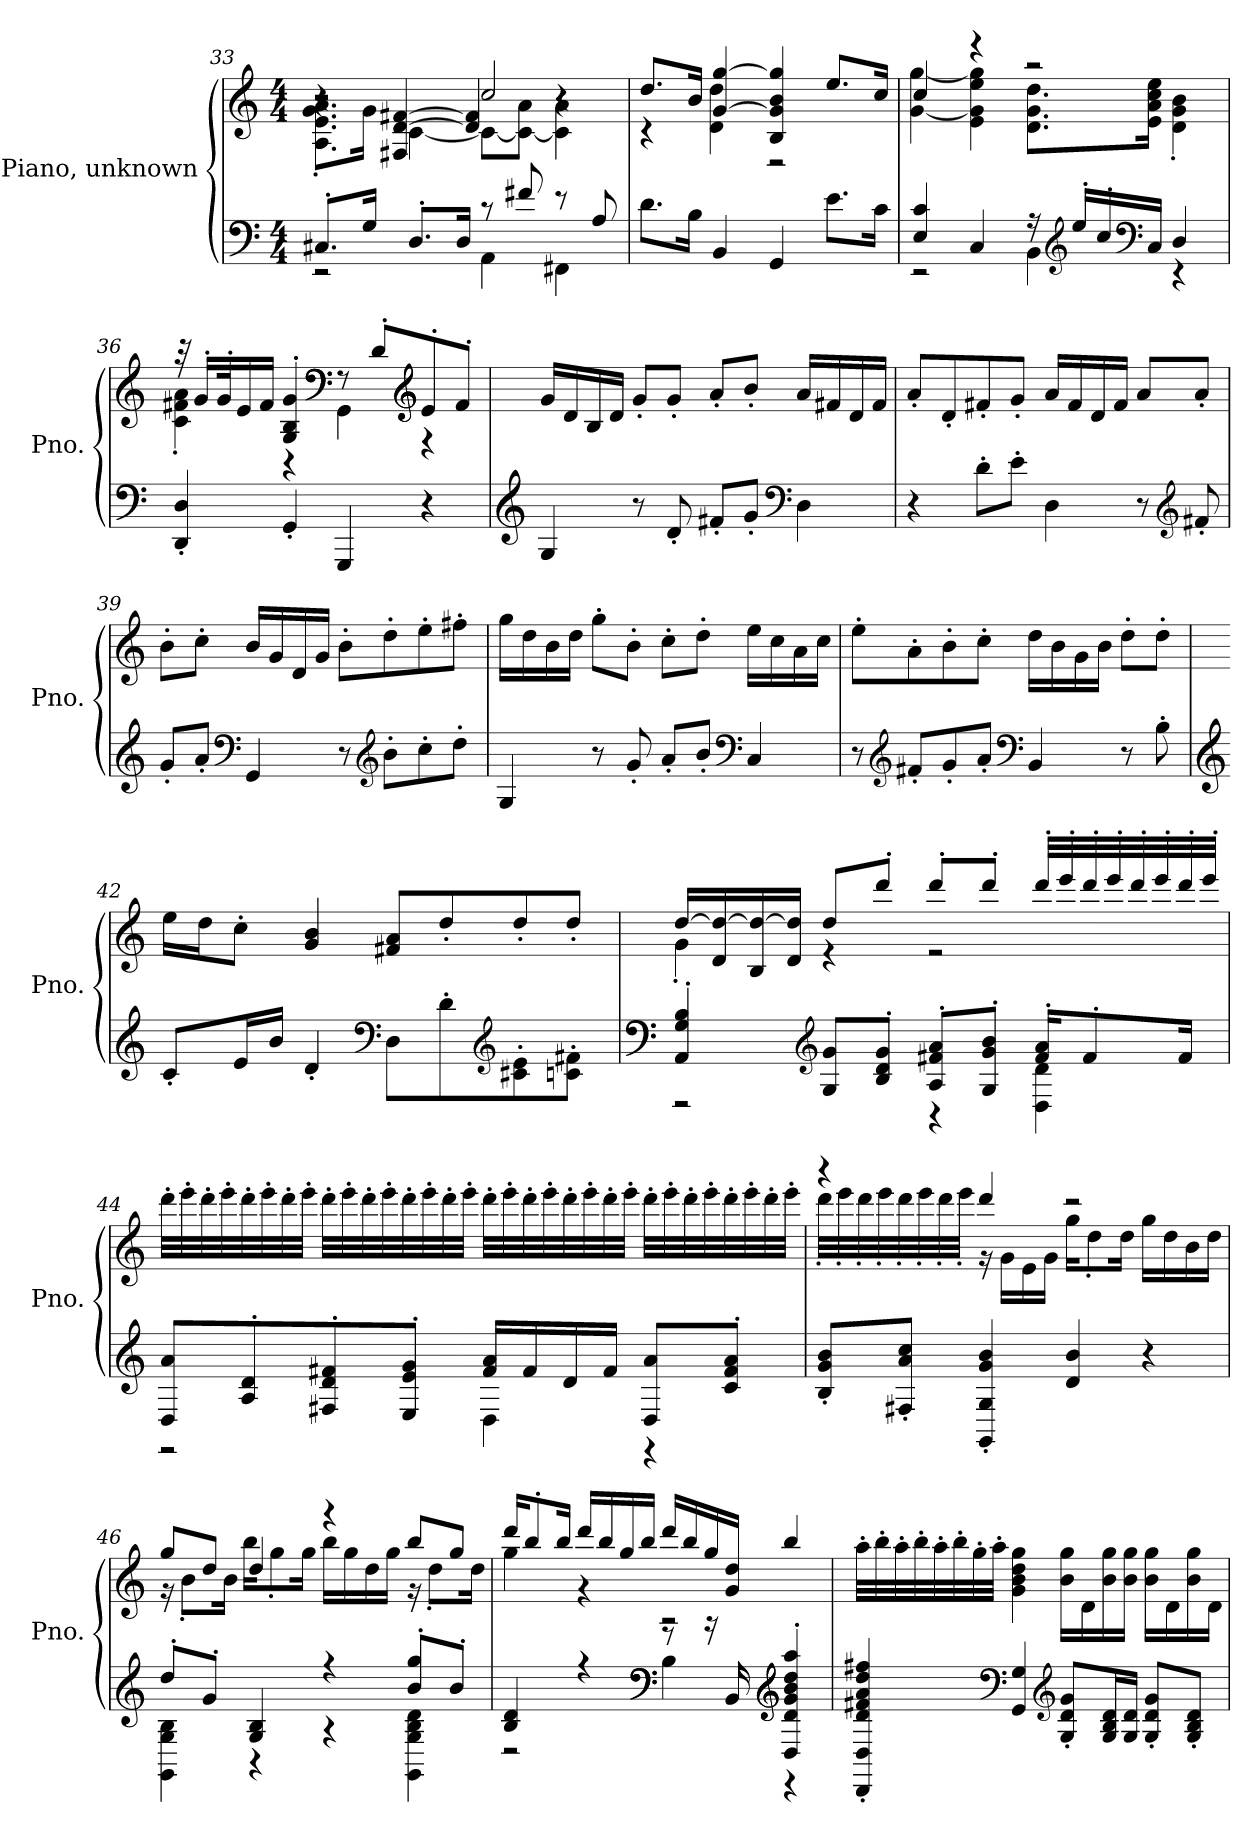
**kern	**kern
*part1	*part1
*staff2	*staff1
*I"Piano, unknown	*
*I'Pno.	*
!!LO:LB:g=z
*clefF4	*clefG2
*k[]	*k[]
*M4/4	*M4/4
=33	=33
*^	*^
*	*	*	*^
8.C#X'/L	2r	2r	8.A\' 8.e\' 8.g\' 8.a\'L	4r
16G/Jk	.	.	16g\Jk	.
8.D'/L	.	.	[4c\	4F#X/ [4d/ [4f#X/
16D/Jk	.	.	.	.
8r	4AA\	2cc/	8c\L_	4d/] 4f#/]
8f#X/	.	.	8c\_ 8a\J	.
8r	4FF#X\	.	4c\] 4a\	4r
8A/	.	.	.	.
*v	*v	*	*	*
*	*	*v	*v
=34	=34	=34
8.d\L	8.dd/L	4r
16B\Jk	16b/Jk	.
4BB/	[4g/ [4gg/	4d\ 4dd\
4GG/	4B/ 4g/] 4b/ 4gg/]	2r
8.e\L	8.ee/L	.
16c\Jk	16cc/Jk	.
=35	=35	=35
*^	*	*
4E/ 4c/	2r	4cc/	[4g\ [4gg\
4C/	.	4r	4e\ 4g\] 4ee\ 4gg\]
16r	4BB\	2r	8.d\ 8.g\ 8.dd\L
*clefG2	*	*	*
16ee'/LL	.	.	.
16cc'/	.	.	.
*clefF4	*	*	*
16C/JJ	.	.	16e\ 16a\ 16cc\ 16ee\Jk
4D/	4r	.	4d\' 4g\' 4b\'
*v	*v	*	*
!!LO:LB:g=z	!!
=36	=36	=36
4DD/' 4D/'	32r	4c\' 4f#X\' 4a\'
.	16g'/LL	.
.	32g'/K	.
.	16e/	.
.	16f#/JJ	.
4GG'/	4G/' 4B/' 4g/'	4r
*	*clefF4	*
4GGG/	8r	4GG\
.	8d'/L	.
*	*clefG2	*
4r	8e'/	4r
.	8f#'/J	.
*	*v	*v
=37	=37
*clefG2	*
4G/	16g/LL
.	16d/
.	16B/
.	16d/JJ
8r	8g'/L
8d'/	8g'/J
8f#X'/L	8a'/L
8g'/J	8b'/J
*clefF4	*
4D\	16a/LL
.	16f#X/
.	16d/
.	16f#/JJ
=38	=38
4r	8a'/L
.	8d'/
8d'\L	8f#X'/
8e'\J	8g'/J
4D\	16a/LL
.	16f#/
.	16d/
.	16f#/JJ
8r	8a/L
*clefG2	*
8f#X'/	8a'/J
!!LO:LB:g=z
=39	=39
8g'/L	8b'\L
8a'/J	8cc'\J
*clefF4	*
4GG/	16b/LL
.	16g/
.	16d/
.	16g/JJ
8r	8b'\L
*clefG2	*
8b'\L	8dd'\
8cc'\	8ee'\
8dd'\J	8ff#X'\J
=40	=40
4G/	16gg\LL
.	16dd\
.	16b\
.	16dd\JJ
8r	8gg'\L
8g'/	8b'\J
8a'/L	8cc'\L
8b'/J	8dd'\J
*clefF4	*
4C/	16ee\LL
.	16cc\
.	16a\
.	16cc\JJ
=41	=41
8r	8ee'\L
*clefG2	*
8f#X'/L	8a'\
8g'/	8b'\
8a'/J	8cc'\J
*clefF4	*
4BB/	16dd\LL
.	16b\
.	16g\
.	16b\JJ
8r	8dd'\L
8B'\	8dd'\J
!!LO:LB:g=z
=42	=42
*clefG2	*
8c'/L	16ee\LL
.	16dd\J
16e/L	8cc'\J
16b/JJ	.
4d'/	4g/ 4b/
*clefF4	*
8D\L	8f#X/ 8a/L
8d'\	8dd'/
*clefG2	*
8c#X\' 8e\'	8dd'/
8cn\' 8f#X\'J	8dd'/J
=43	=43
*clefF4	*
*^	*^
4AA/' 4G/' 4B/'	2r	[16dd/LL	4g'\
.	.	16d/ 16dd/_	.
.	.	16B/ 16dd/_	.
.	.	16d/ 16dd/]JJ	.
*clefG2	*	*	*
8G/ 8g/L	.	8dd/L	4r
8B/' 8d/' 8g/'J	.	8ddd'/J	.
8A/' 8f#X/' 8a/'L	4r	8ddd'/L	2r
8G/' 8g/' 8b/'J	.	8ddd'/J	.
16f#/' 16a/'KL	4D\ 4d\	32ddd'/LLL	.
.	.	32eee'/	.
8f#'/	.	32ddd'/	.
.	.	32eee'/	.
.	.	32ddd'/	.
.	.	32eee'/	.
16f#/Jk	.	32ddd'/	.
.	.	32eee'/JJJ	.
*	*	*v	*v
!!LO:PB:g=z
=44	=44	=44
8D/ 8a/L	2r	32ddd'\LLL
.	.	32eee'\
.	.	32ddd'\
.	.	32eee'\
8A/' 8d/'	.	32ddd'\
.	.	32eee'\
.	.	32ddd'\
.	.	32eee'\JJJ
8F#X/' 8d/' 8f#X/'	.	32ddd'\LLL
.	.	32eee'\
.	.	32ddd'\
.	.	32eee'\
8E/' 8e/' 8g/'J	.	32ddd'\
.	.	32eee'\
.	.	32ddd'\
.	.	32eee'\JJJ
16f#/ 16a/LL	4D\	32ddd'\LLL
.	.	32eee'\
16f#/	.	32ddd'\
.	.	32eee'\
16d/	.	32ddd'\
.	.	32eee'\
16f#/JJ	.	32ddd'\
.	.	32eee'\JJJ
8D/ 8a/L	4r	32ddd'\LLL
.	.	32eee'\
.	.	32ddd'\
.	.	32eee'\
8c/' 8f#/' 8a/'J	.	32ddd'\
.	.	32eee'\
.	.	32ddd'\
.	.	32eee'\JJJ
*v	*v	*
!!LO:LB:g=z
=45	=45
*	*^
8B/' 8g/' 8b/'L	4r	32ddd'\LLL
.	.	32eee'\
.	.	32ddd'\
.	.	32eee'\
8F#X/' 8a/' 8cc/'J	.	32ddd'\
.	.	32eee'\
.	.	32ddd'\
.	.	32eee'\JJJ
4GG/' 4G/' 4g/' 4b/'	4ddd/	16r
.	.	16g\LL
.	.	16e\
.	.	16g\JJ
4d/ 4b/	2r	16gg\KL
.	.	8dd'\
.	.	16dd\Jk
4r	.	16gg\LL
.	.	16dd\
.	.	16b\
.	.	16dd\JJ
=46	=46	=46
*^	*	*
8dd'/L	4GG\ 4G\ 4B\	8gg/L	16r
.	.	.	8b'\L
8g'/J	.	8dd/J	.
.	.	.	16b\Jk
4G/ 4B/	4r	4dd/	16bb\KL
.	.	.	8gg'\
.	.	.	16gg\Jk
4r	4r	4r	16bb\LL
.	.	.	16gg\
.	.	.	16dd\
.	.	.	16gg\JJ
8b/' 8gg/'L	4GG\ 4G\ 4B\ 4d\	8bb/L	16r
.	.	.	8dd'\L
8b'/J	.	8gg/J	.
.	.	.	16dd\Jk
!!LO:LB:g=z	!!
=47	=47	=47	=47
4B/ 4d/	2r	16ddd/KL	4gg\
.	.	8bb'/	.
.	.	16bb/Jk	.
4r	.	16ddd/LL	4r
.	.	16bb/	.
.	.	16gg/	.
.	.	16bb/JJ	.
*clefF4	*	*	*
8r	4B\	16ddd/LL	2r
.	.	16bb/	.
16r	.	16gg/	.
16BB/	.	16g/ 16dd/JJ	.
*clefG2	*	*	*
4D/' 4d/' 4g/' 4b/' 4dd/' 4aa/'	4r	4bb/	.
*v	*v	*	*
*	*v	*v
=48	=48
4DD/' 4D/' 4d/' 4f#X/' 4a/' 4dd/' 4ff#X/'	32aa'\LLL
.	32bb'\
.	32aa'\
.	32bb'\
.	32aa'\
.	32bb'\
.	32gg'\
.	32aa'\JJJ
*clefF4	*
4GG/ 4G/	4g\ 4b\ 4dd\ 4gg\
*clefG2	*
8G/' 8d/' 8g/'L	16b\ 16gg\LL
.	16d\
16G/ 16B/ 16d/L	16b\ 16gg\
16G/ 16d/JJ	16b\ 16gg\JJ
8G/' 8d/' 8g/'L	16b\ 16gg\LL
.	16d\
8G/' 8B/' 8d/'J	16b\ 16gg\
.	16d\JJ
=	=
*-	*-
